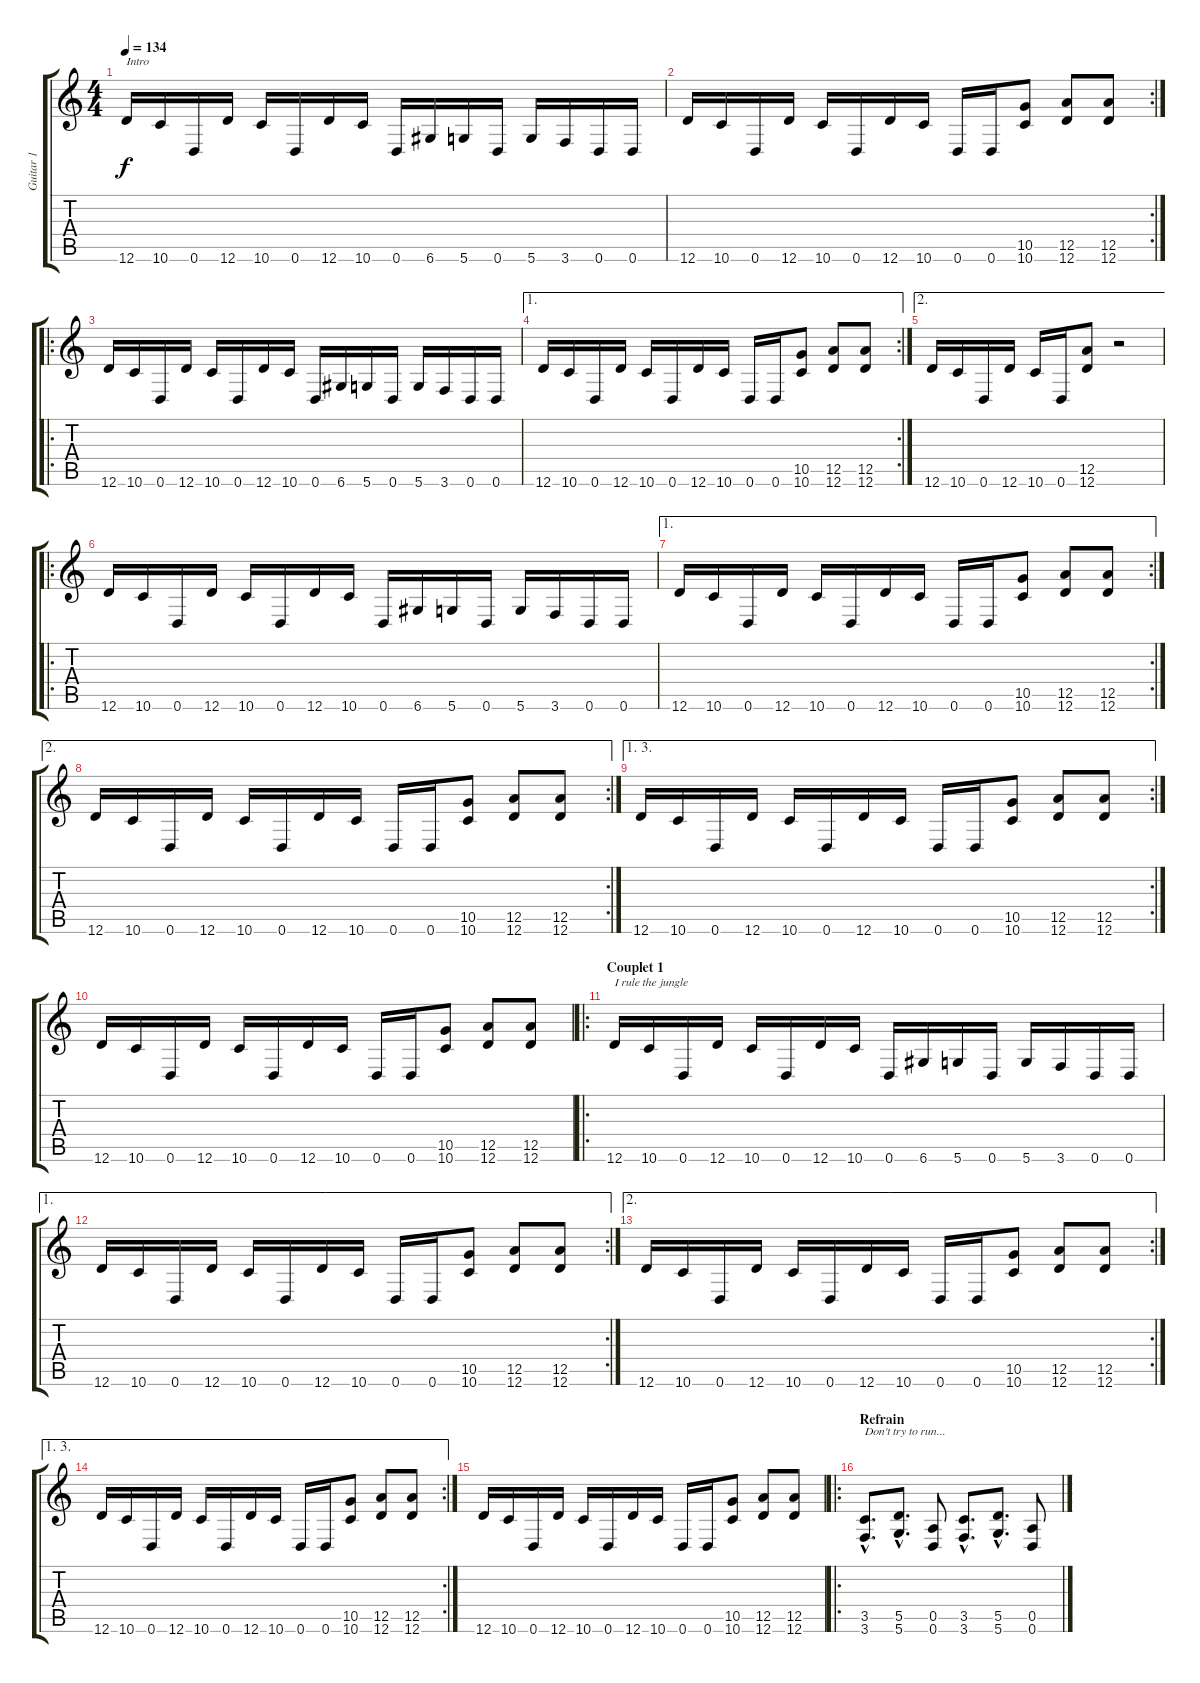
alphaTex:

\track ("Guitar 1" "Guitar 1") {instrument distortionguitar}
\staff {score tabs}
\tuning (E4 B3 G3 D3 A2 D2) {hide}
\ts (4 4)
\tempo 134
\clef g2
\ks c
12.6.16{txt "Intro" dy f instrument distortionguitar} 10.6.16 0.6.16 12.6.16 10.6.16 0.6.16 12.6.16 10.6.16 0.6.16 6.6.16 5.6.16 0.6.16 5.6.16 3.6.16 0.6.16 0.6.16 |
\rc 2
12.6.16 10.6.16 0.6.16 12.6.16 10.6.16 0.6.16 12.6.16 10.6.16 0.6.16 0.6.16 (10.5 10.6).8 (12.5 12.6).8 (12.5 12.6).8 |
\ro
12.6.16 10.6.16 0.6.16 12.6.16 10.6.16 0.6.16 12.6.16 10.6.16 0.6.16 6.6.16 5.6.16 0.6.16 5.6.16 3.6.16 0.6.16 0.6.16 |
\ae 1
\rc 2
12.6.16 10.6.16 0.6.16 12.6.16 10.6.16 0.6.16 12.6.16 10.6.16 0.6.16 0.6.16 (10.5 10.6).8 (12.5 12.6).8 (12.5 12.6).8 |
\ae 2
12.6.16 10.6.16 0.6.16 12.6.16 10.6.16 0.6.16 (12.5 12.6).8 r.2 |
\ro
12.6.16 10.6.16 0.6.16 12.6.16 10.6.16 0.6.16 12.6.16 10.6.16 0.6.16 6.6.16 5.6.16 0.6.16 5.6.16 3.6.16 0.6.16 0.6.16 |
\ae 1
\rc 2
12.6.16 10.6.16 0.6.16 12.6.16 10.6.16 0.6.16 12.6.16 10.6.16 0.6.16 0.6.16 (10.5 10.6).8 (12.5 12.6).8 (12.5 12.6).8 |
\ae 2
\rc 2
12.6.16 10.6.16 0.6.16 12.6.16 10.6.16 0.6.16 12.6.16 10.6.16 0.6.16 0.6.16 (10.5 10.6).8 (12.5 12.6).8 (12.5 12.6).8 |
\ae (1 3)
\rc 2
12.6.16 10.6.16 0.6.16 12.6.16 10.6.16 0.6.16 12.6.16 10.6.16 0.6.16 0.6.16 (10.5 10.6).8 (12.5 12.6).8 (12.5 12.6).8 |
12.6.16 10.6.16 0.6.16 12.6.16 10.6.16 0.6.16 12.6.16 10.6.16 0.6.16 0.6.16 (10.5 10.6).8 (12.5 12.6).8 (12.5 12.6).8 |
\ro
\section ("" "Couplet 1")
12.6.16{txt "I rule the jungle"} 10.6.16 0.6.16 12.6.16 10.6.16 0.6.16 12.6.16 10.6.16 0.6.16 6.6.16 5.6.16 0.6.16 5.6.16 3.6.16 0.6.16 0.6.16 |
\ae 1
\rc 2
12.6.16 10.6.16 0.6.16 12.6.16 10.6.16 0.6.16 12.6.16 10.6.16 0.6.16 0.6.16 (10.5 10.6).8 (12.5 12.6).8 (12.5 12.6).8 |
\ae 2
\rc 2
12.6.16 10.6.16 0.6.16 12.6.16 10.6.16 0.6.16 12.6.16 10.6.16 0.6.16 0.6.16 (10.5 10.6).8 (12.5 12.6).8 (12.5 12.6).8 |
\ae (1 3)
\rc 2
12.6.16 10.6.16 0.6.16 12.6.16 10.6.16 0.6.16 12.6.16 10.6.16 0.6.16 0.6.16 (10.5 10.6).8 (12.5 12.6).8 (12.5 12.6).8 |
12.6.16 10.6.16 0.6.16 12.6.16 10.6.16 0.6.16 12.6.16 10.6.16 0.6.16 0.6.16 (10.5 10.6).8 (12.5 12.6).8 (12.5 12.6).8 |
\ro
\section ("" "Refrain")
(3.5{hac} 3.6{hac}).8{d txt "Don't try to run..."} (5.5{hac} 5.6{hac}).8{d} (0.5 0.6).8 (3.5{hac} 3.6{hac}).8{d} (5.5{hac} 5.6{hac}).8{d} (0.5 0.6).8
